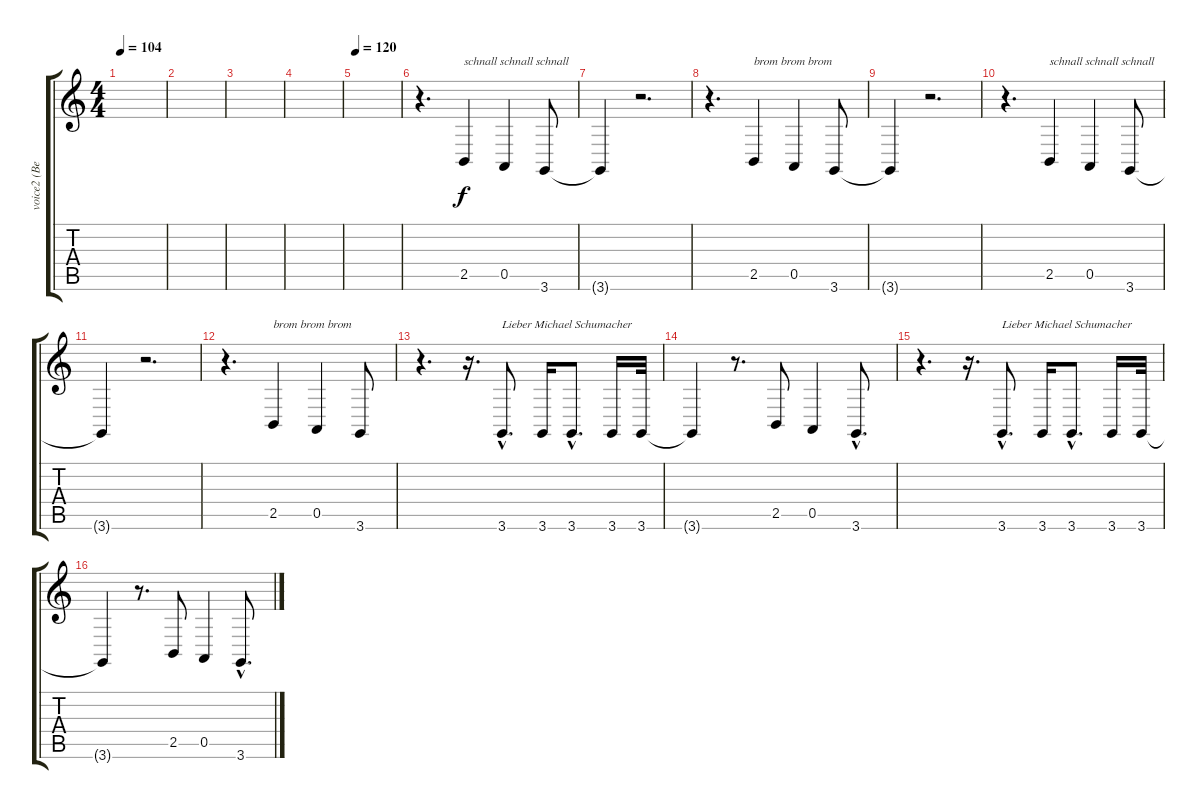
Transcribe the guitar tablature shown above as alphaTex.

\track ("voice2 (Bela)" "voice2 (Be") {instrument trumpet}
\staff {score tabs}
\tuning (E4 B3 G3 D3 A2 E2) {hide}
\ts (4 4)
\tempo 104
\clef g2
\ks c
|
|
|
|
\tempo 120
|
r.4{d} 2.5.4{txt "schnall schnall schnall"} 0.5.4 3.6.8 |
3.6{t}.4 r.2{d} |
r.4{d} 2.5.4{txt "brom brom brom"} 0.5.4 3.6.8 |
3.6{t}.4 r.2{d} |
r.4{d} 2.5.4{txt "schnall schnall schnall"} 0.5.4 3.6.8 |
3.6{t}.4 r.2{d} |
r.4{d} 2.5.4{txt "brom brom brom"} 0.5.4 3.6.8 |
r.4{d} r.16{d} 3.6{hac}.8{d txt "Lieber Michael Schumacher"} 3.6.16 3.6{hac}.8{d} 3.6.16 3.6.32 |
3.6{t}.4 r.8{d} 2.5.8 0.5.4 3.6{hac}.8{d} |
r.4{d} r.16{d} 3.6{hac}.8{d txt "Lieber Michael Schumacher"} 3.6.16 3.6{hac}.8{d} 3.6.16 3.6.32 |
3.6{t}.4 r.8{d} 2.5.8 0.5.4 3.6{hac}.8{d}
